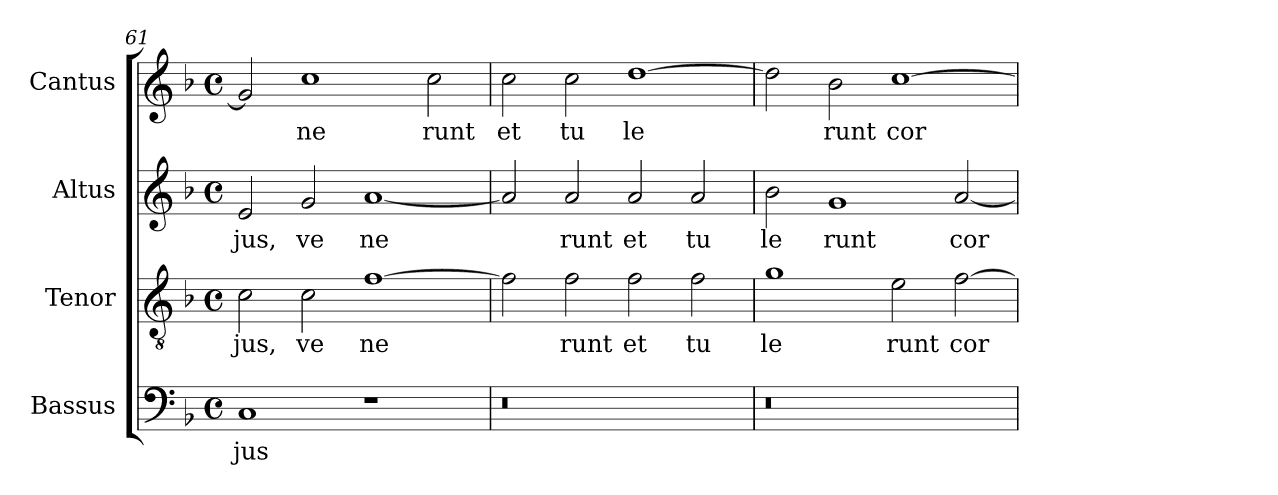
**kern	**text	**kern	**text	**kern	**text	**kern	**text
*part4	*part4	*part3	*part3	*part2	*part2	*part1	*part1
*staff4	*staff4	*staff3	*staff3	*staff2	*staff2	*staff1	*staff1
*I"Bassus	*	*I"Tenor	*	*I"Altus	*	*I"Cantus	*
*clefF4	*	*clefGv2	*	*clefG2	*	*clefG2	*
*k[b-]	*	*k[b-]	*	*k[b-]	*	*k[b-]	*
*F:	*	*F:	*	*F:	*	*F:	*
*M4/4	*	*M4/4	*	*M4/4	*	*M4/4	*
*met(c)	*	*met(c)	*	*met(c)	*	*met(c)	*
=61	=61	=61	=61	=61	=61	=61	=61
!	!LO:LY:b:cj	!	!LO:LY:b:cj	!	!LO:LY:b:cj	!	!
1C	jus	2c\	jus,	2e/	jus,	2g/]	.
!	!	!	!LO:LY:b:cj	!	!LO:LY:b:cj	!	!LO:LY:b:cj
.	.	2c\	ve	2g/	ve	1cc	ne
!	!	!	!LO:LY:b:cj	!	!LO:LY:b:cj	!	!
1r	.	[>1f	ne	[<1a	ne	.	.
!	!	!	!	!	!	!	!LO:LY:b:cj
.	.	.	.	.	.	2cc\	runt
=62	=62	=62	=62	=62	=62	=62	=62
!	!	!	!	!	!	!	!LO:LY:b:cj
0r	.	2f\]	.	2a/]	.	2cc\	et
!	!	!	!LO:LY:b:cj	!	!LO:LY:b:cj	!	!LO:LY:b:cj
.	.	2f\	runt	2a/	runt	2cc\	tu
!	!	!	!LO:LY:b:cj	!	!LO:LY:b:cj	!	!LO:LY:b:cj
.	.	2f\	et	2a/	et	[>1dd	le
!	!	!	!LO:LY:b:cj	!	!LO:LY:b:cj	!	!
.	.	2f\	tu	2a/	tu	.	.
!!LO:LB:g=z
=63	=63	=63	=63	=63	=63	=63	=63
!	!	!	!LO:LY:b:cj	!	!LO:LY:b:cj	!	!
0r	.	1g	le	2b-\	le	2dd\]	.
!	!	!	!	!	!LO:LY:b:cj	!	!LO:LY:b:cj
.	.	.	.	1g	runt	2b-\	runt
!	!	!	!LO:LY:b:cj	!	!	!	!LO:LY:b:cj
.	.	2e\	runt	.	.	[>1cc	cor-
!	!	!	!LO:LY:b	!	!LO:LY:b	!	!
.	.	[>2f\	cor	[<2a/	cor	.	.
=	=	=	=	=	=	=	=
*-	*-	*-	*-	*-	*-	*-	*-
